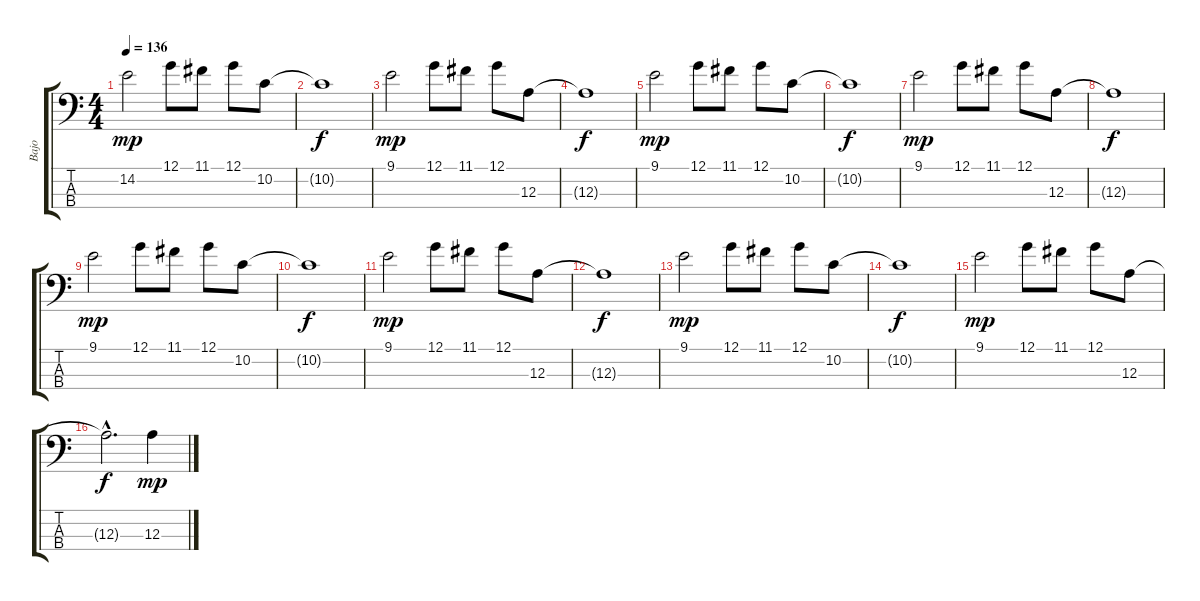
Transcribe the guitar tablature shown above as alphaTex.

\track ("Bajo" "Bajo") {instrument electricbasspick}
\staff {score tabs}
\tuning (G2 D2 A1 E1) {hide}
\ts (4 4)
\tempo 136
\clef f4
\ks c
14.2.2{dy mp instrument electricbasspick} 12.1.8 11.1.8 12.1.8 10.2.8 |
10.2{t}.1{dy f} |
9.1.2{dy mp} 12.1.8 11.1.8 12.1.8 12.3.8 |
12.3{t}.1{dy f} |
9.1.2{dy mp} 12.1.8 11.1.8 12.1.8 10.2.8 |
10.2{t}.1{dy f} |
9.1.2{dy mp} 12.1.8 11.1.8 12.1.8 12.3.8 |
12.3{t}.1{dy f} |
9.1.2{dy mp} 12.1.8 11.1.8 12.1.8 10.2.8 |
10.2{t}.1{dy f} |
9.1.2{dy mp} 12.1.8 11.1.8 12.1.8 12.3.8 |
12.3{t}.1{dy f} |
9.1.2{dy mp} 12.1.8 11.1.8 12.1.8 10.2.8 |
10.2{t}.1{dy f} |
9.1.2{dy mp} 12.1.8 11.1.8 12.1.8 12.3.8 |
12.3{hac t}.2{d dy f} 12.3.4{dy mp}
